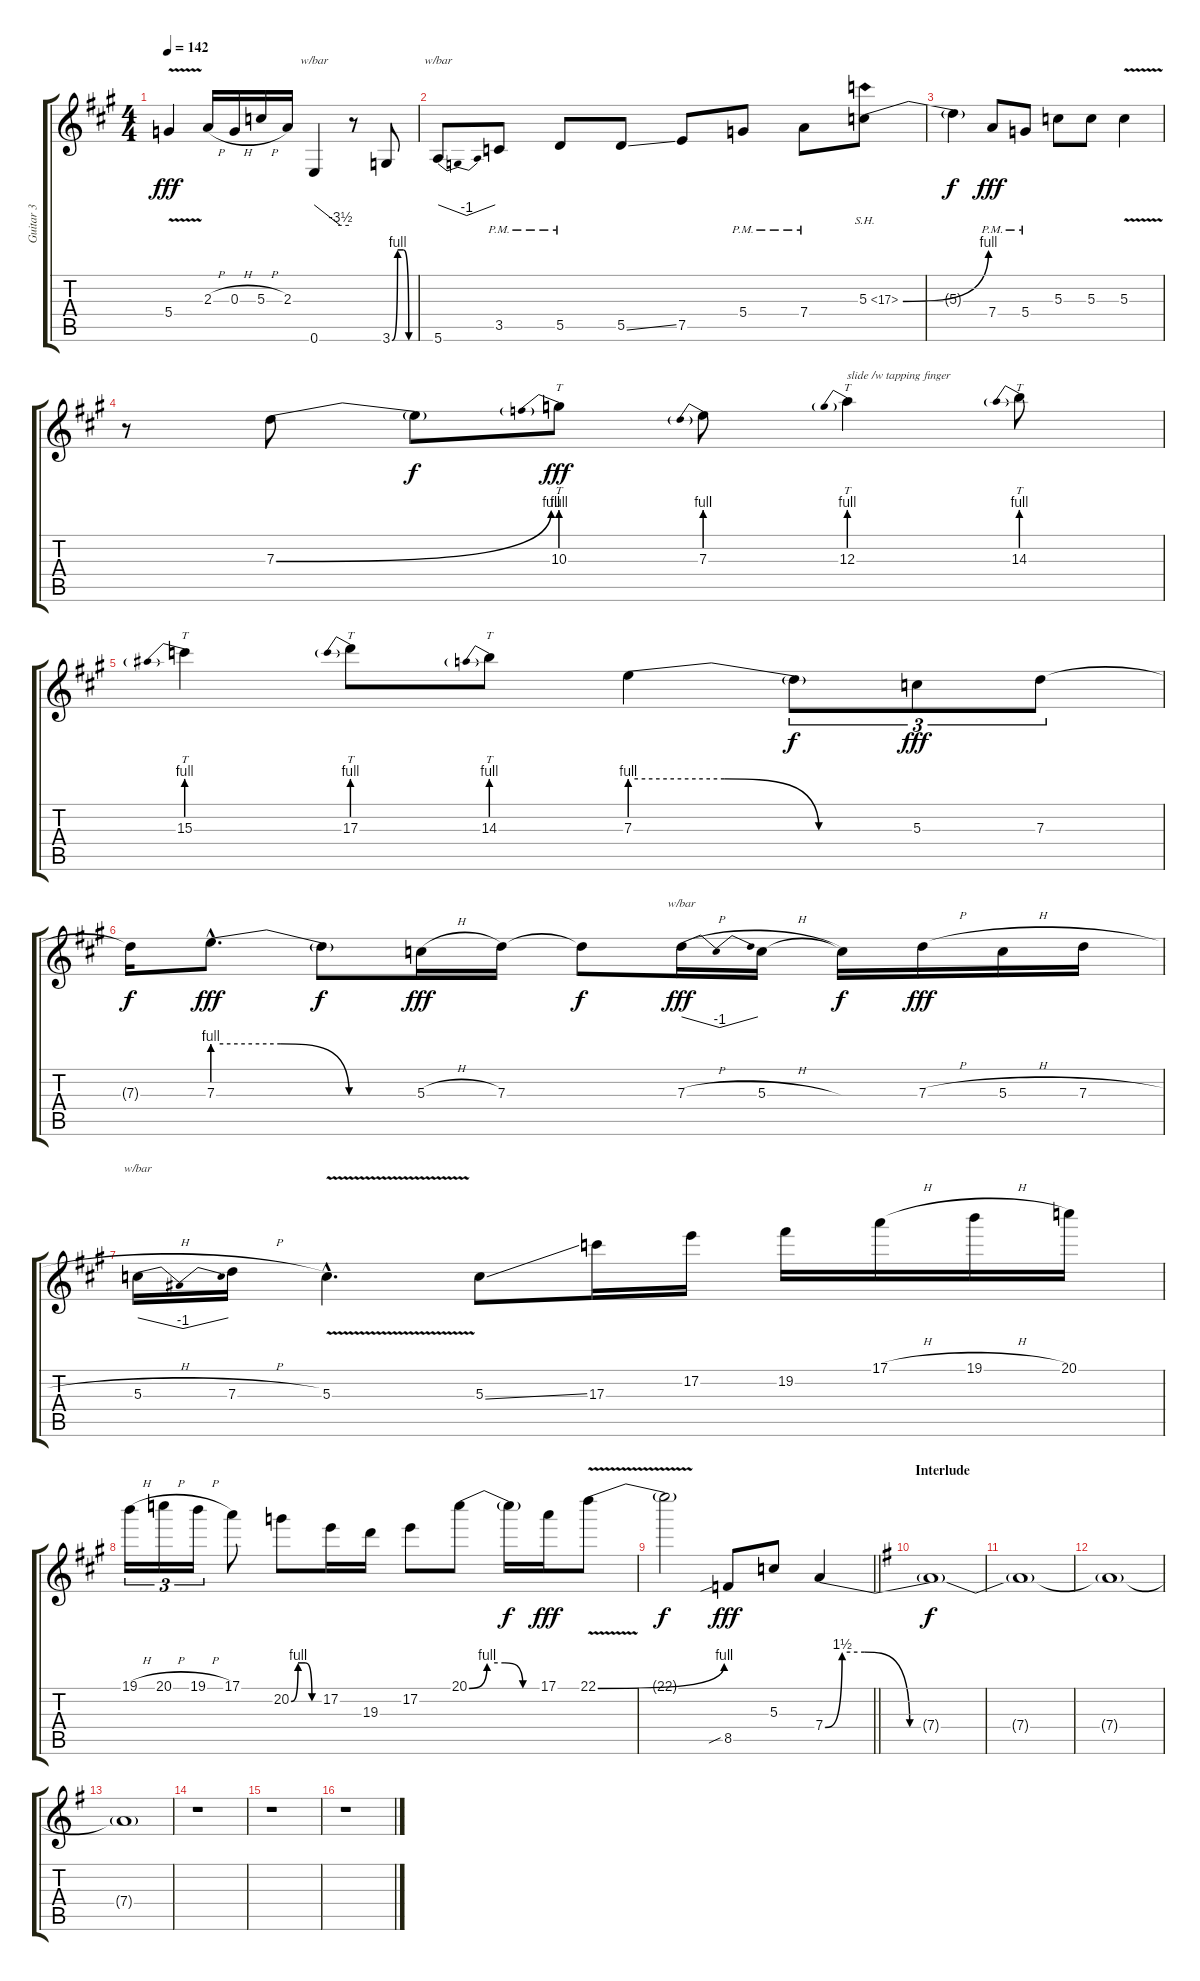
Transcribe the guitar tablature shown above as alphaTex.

\track ("Guitar 3" "Guitar 3") {instrument distortionguitar}
\staff {score tabs}
\tuning (E4 B3 G3 D3 A2 E2) {hide}
\ts (4 4)
\tempo 142
\clef g2
\ks a
5.4{v}.4{dy fff} 2.3{h}.16 0.3{h}.16 5.3{h}.16 2.3.16 0.6.4{tbe (custom default 0 0 45 -14 60 -14)} r.8 3.6{be (custom 0 0 15 4 30 4 45 0 60 0)}.8 |
5.6.8{tbe (dip default 0 0 30 -4 60 0)} 3.5{pm}.8 5.5{pm}.8 5.5{ss}.8 7.5.8 5.4{pm}.8 7.4{pm}.8 5.3{be (bend 0 0 60 4) sh 12}.8 |
5.3{t}.4{dy f} 7.4{pm}.8{dy fff} 5.4{pm}.8 5.3.8 5.3.8 5.3{v}.4 |
r.8 7.3{be (bend 0 0 60 4)}.8 7.3{t}.8{dy f} 10.3{be (prebend 0 4 60 4)}.8{tt dy fff} 7.3{be (prebend 0 4 60 4)}.8 12.3{be (prebend 0 4 60 4)}.4{tt txt "slide /w tapping finger"} 14.3{be (prebend 0 4 60 4)}.8{tt} |
15.3{be (prebend 0 4 60 4)}.4{tt} 17.3{be (prebend 0 4 60 4)}.8{tt} 14.3{be (prebend 0 4 60 4)}.8{tt} 7.3{be (custom 0 4 20 4 40 0 60 0)}.4 7.3{t}.8{tu (3 2) dy f} 5.3.8{tu (3 2) dy fff} 7.3.8{tu (3 2)} |
7.3{t}.16{dy f} 7.3{be (custom 0 4 20 4 40 0 60 0) hac}.8{d dy fff} 7.3{t}.8{dy f} 5.3{h}.16{dy fff} 7.3.16 7.3{t}.8{dy f} 7.3{h}.16{tbe (dip default 0 0 30 -4 60 0) dy fff} 5.3{h}.16 5.3{t}.16{dy f} 7.3{h}.16{dy fff} 5.3{h}.16 7.3{h}.16 |
5.3{h}.16{tbe (dip default 0 0 30 -4 60 0)} 7.3{h}.16 5.3{v hac}.4{d} 5.3{ss}.8 17.3.16 17.2.16 19.2.16 17.1{h}.16 19.1{h}.16 20.1.16 |
19.1{h}.16{tu (3 2)} 20.1{h}.16{tu (3 2)} 19.1{h}.16{tu (3 2)} 17.1.8 20.2{be (custom 0 0 15 4 30 4 45 0 60 0)}.8 17.2.16 19.3.16 17.2.8 20.1{be (custom 0 0 15 4 30 4 45 0 60 0)}.8 20.1{t}.16{dy f} 17.1.16{dy fff} 22.1{be (bend 0 0 60 4) v}.8 |
\barLineRight lightlight
22.1{t}.2{dy f} 8.5{sib}.8{dy fff} 5.3.8 7.4{be (custom 0 0 3 6 7 6 15 0 60 0)}.4 |
\section ("" "Interlude")
\ks g
7.4{t}.1{dy f} |
7.4{t}.1 |
7.4{t}.1 |
7.4{t}.1 |
r.1 |
r.1 |
r.1
